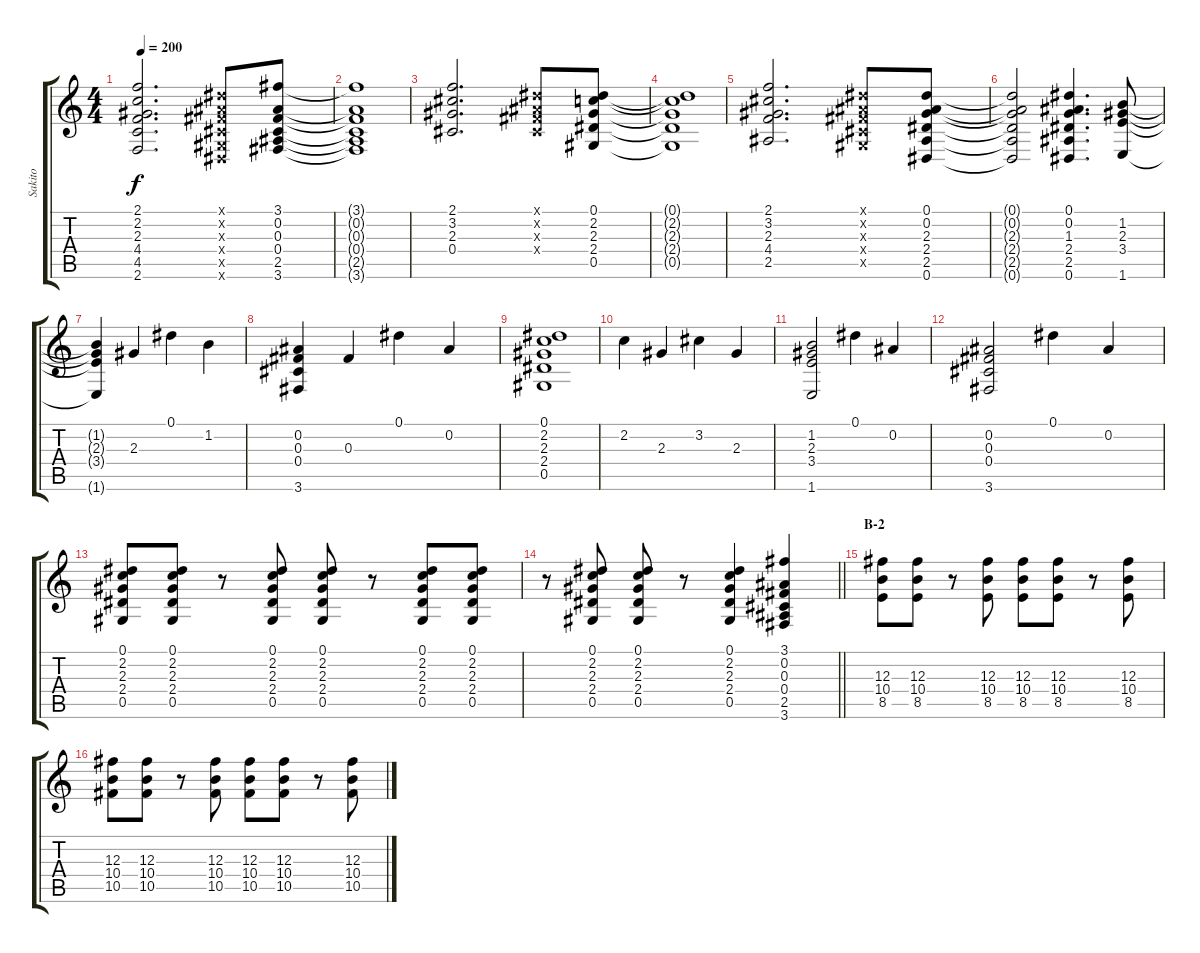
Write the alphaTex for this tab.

\track ("Sakito" "Sakito") {instrument distortionguitar}
\staff {score tabs}
\tuning (Eb4 Bb3 Gb3 Db3 Ab2 Eb2) {hide}
\ts (4 4)
\tempo 200
\clef g2
\ks c
(2.1{t} 2.2{t} 2.3{t} 4.4{t} 4.5{t} 2.6{t}).2{d dy f} (0.1{x} 0.2{x} 0.3{x} 0.4{x} 0.5{x} 0.6{x}).8 (3.1 0.2 0.3 0.4 2.5 3.6).8 |
(3.1{t} 0.2{t} 0.3{t} 0.4{t} 2.5{t} 3.6{t}).1 |
(2.1 3.2 2.3 0.4).2{d} (0.1{x} 0.2{x} 0.3{x} 0.4{x}).8 (0.1 2.2 2.3 2.4 0.5).8 |
(0.1{t} 2.2{t} 2.3{t} 2.4{t} 0.5{t}).1 |
(2.1 3.2 2.3 4.4 2.5).2{d} (0.1{x} 0.2{x} 0.3{x} 0.4{x} 0.5{x}).8 (0.1 0.2 2.3 2.4 2.5 0.6).8 |
(0.1{t} 0.2{t} 2.3{t} 2.4{t} 2.5{t} 0.6{t}).2 (0.1 0.2 1.3 2.4 2.5 0.6).4{d} (1.2 2.3 3.4 1.6).8 |
(1.2{t} 2.3{t} 3.4{t} 1.6{t}).4 2.3.4 0.1.4 1.2.4 |
(0.2 0.3 0.4 3.6).4 0.3.4 0.1.4 0.2.4 |
(0.1 2.2 2.3 2.4 0.5).1 |
2.2.4 2.3.4 3.2.4 2.3.4 |
(1.2 2.3 3.4 1.6).2 0.1.4 0.2.4 |
(0.2 0.3 0.4 3.6).2 0.1.4 0.2.4 |
(0.1 2.2 2.3 2.4 0.5).8 (0.1 2.2 2.3 2.4 0.5).8 r.8 (0.1 2.2 2.3 2.4 0.5).8 (0.1 2.2 2.3 2.4 0.5).8 r.8 (0.1 2.2 2.3 2.4 0.5).8 (0.1 2.2 2.3 2.4 0.5).8 |
\barLineRight lightlight
r.8 (0.1 2.2 2.3 2.4 0.5).8 (0.1 2.2 2.3 2.4 0.5).8 r.8 (0.1 2.2 2.3 2.4 0.5).4 (3.1 0.2 0.3 0.4 2.5 3.6).4 |
\section ("" "B-2")
(12.3 10.4 8.5).8 (12.3 10.4 8.5).8 r.8 (12.3 10.4 8.5).8 (12.3 10.4 8.5).8 (12.3 10.4 8.5).8 r.8 (12.3 10.4 8.5).8 |
(12.3 10.4 10.5).8 (12.3 10.4 10.5).8 r.8 (12.3 10.4 10.5).8 (12.3 10.4 10.5).8 (12.3 10.4 10.5).8 r.8 (12.3 10.4 10.5).8
